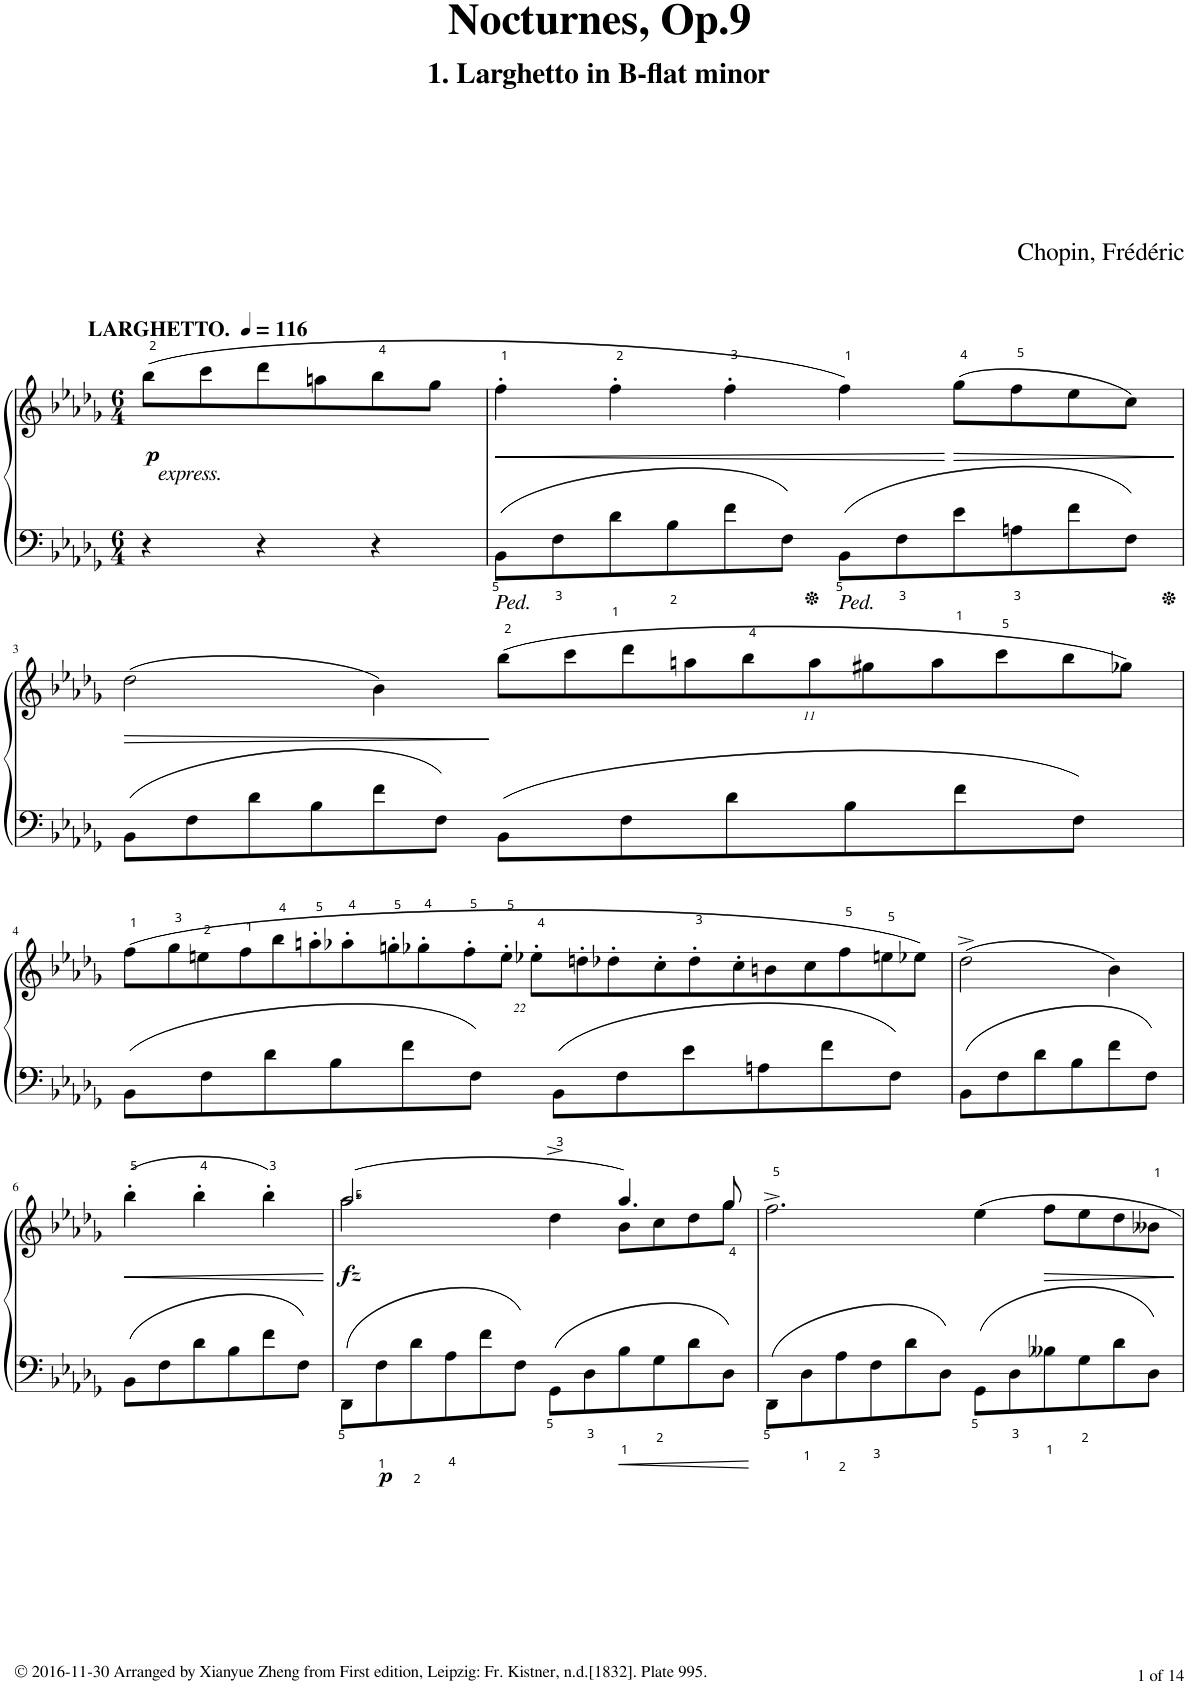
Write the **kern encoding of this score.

**kern	**kern	**dynam
*part1	*part1	*part1
*staff2	*staff1	*staff1/2
*I"Piano	*	*
*I'Pno	*	*
*clefF4	*clefG2	*
*k[b-e-a-d-g-]	*k[b-e-a-d-g-]	*
*M6/4	*M6/4	*
*MM116	*MM116	*
=1	=1	=1
!	!LO:TX:b:i:t=express.	!
!	!LO:TX:a:B:t=LARGHETTO.	!
!	!	!LO:DY:b
4r	(8bb-\L	p
.	8ccc\	.
4r	8ddd-\	.
.	8aan\	.
4r	8bb-\	.
.	8gg-\J	.
=2	=2	=2
!	!	!LO:HP:b
8BB-\L	4ff'\	<
8F<\	.	.
8d-<\	4ff'\	.
8B-<\	.	.
8f\	4ff'\	.
8F\J	.	.
8BB-\L	4ff\)	.
8F<\	.	.
!	!	!LO:HP:n=1:b
8e-<\	(8gg-\L	[ >
8An<\	8ff\	.
8f\	8ee-\	.
8F\J	8cc\J)	.
.	.	]
!!LO:LB:g=z
=3	=3	=3
!	!	!LO:HP:b
8BB-\L	(2dd-\	>
8F\	.	.
8d-\	.	.
8B-\	.	.
8f\	4b-\)	.
8F\J	.	.
*	*Xbrackettup	*
8BB-\L	(44%3bb-\L	]
.	44%3ccc\	.
8F\	.	.
.	44%3ddd-\	.
.	44%3aan\	.
8d-\	.	.
.	44%3bb-\	.
.	44%3aa\	.
8B-\	.	.
.	44%3gg#X\	.
.	44%3aa\	.
8f\	.	.
.	44%3ccc\	.
.	44%3bb-\	.
8F\J	.	.
.	44%3gg-X\J)	.
!!LO:LB:g=z
=4	=4	=4
8BB-\L	(44%3ff\L	.
.	44%3gg-\	.
8F\	.	.
.	44%3een\	.
.	44%3ff\	.
8d-\	.	.
.	44%3bb-\	.
.	44%3aan'\	.
8B-\	.	.
.	44%3aa-X'\	.
.	44%3ggn'\	.
8f\	.	.
.	44%3gg-X'\	.
.	44%3ff'\	.
8F\J	.	.
.	44%3ee'\J	.
8BB-\L	44%3ee-X'\L	.
.	44%3ddn'\	.
8F\	.	.
.	44%3dd-X'\	.
.	44%3cc'\	.
8e-\	.	.
.	44%3dd-'\	.
.	44%3cc'\	.
8An\	.	.
.	44%3bn\	.
.	44%3cc\	.
8f\	.	.
.	44%3ff\	.
.	44%3een\	.
8F\J	.	.
.	44%3ee-X\J)	.
=5	=5	=5
8BB-\L	(2dd-^\	.
8F\	.	.
8d-\	.	.
8B-\	.	.
8f\	4b-\)	.
8F\J	.	.
!!LO:LB:g=z
=6	=6	=6
!	!	!LO:HP:b
8BB-\L	(4bb-'\	<
8F\	.	.
8d-\	4bb-'\	.
8B-\	.	.
8f\	4bb-'\)	.
8F\J	.	.
.	.	[
=7	=7	=7
*	*^	*
!	!	!	!LO:DY:b
8DD-\L	[2.aa-/	2.aa-\	fz
!	!	!	!LO:DY:b=2
8F<\	.	.	p
8d-<\	.	.	.
8A-<\	.	.	.
8f\	.	.	.
8F\J	.	.	.
8GG-\L	4dd-^>\	4ryy	.
8D-<\	.	.	.
8B-<\	8b-\L	4.aa-/]	.
8G-<\	8cc\	.	.
8d-\	8dd-\	.	.
8D-\J	8gg-\J	8gg-/	.
*	*v	*v	*
=8	=8	=8
8DD-\L	2.ff^\	.
8D-<\	.	.
8A-<\	.	.
8F<\	.	.
8d-\	.	.
8D-\J	.	.
8GG-\L	4ee-\	.
8D-<\	.	.
!	!	!LO:HP:b
8B--X<\	8ff\L	>
8G-<\	8ee-\	.
8d-\	8dd-\	.
8D-\J	8b--X\J	.
.	.	]
=	=	=
*-	*-	*-
